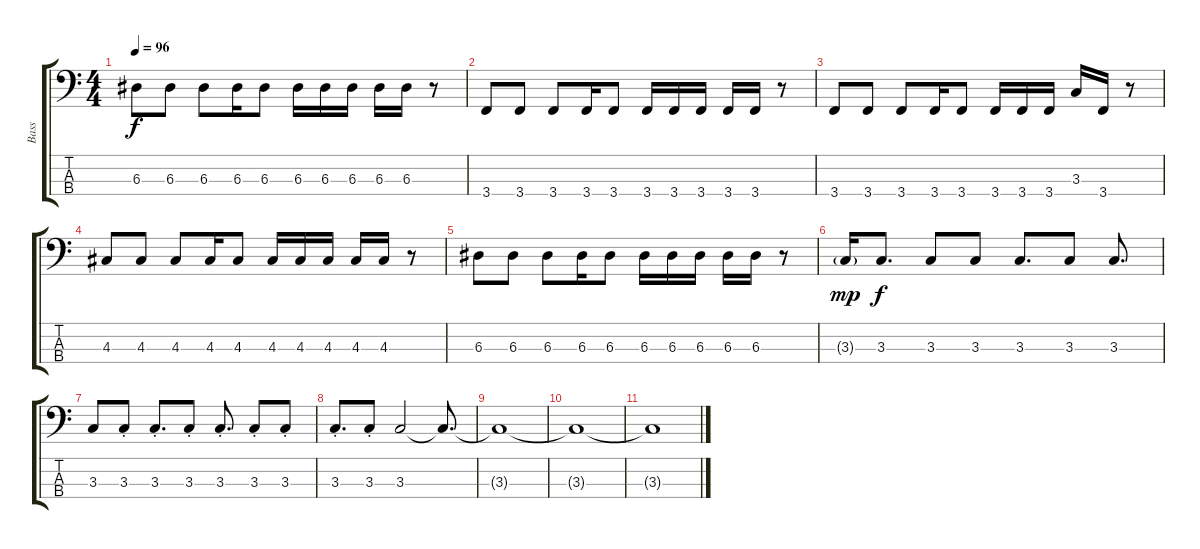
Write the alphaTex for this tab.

\track ("Bass" "Bass") {instrument electricbassfinger}
\staff {score tabs}
\tuning (G2 D2 A1 D1) {hide}
\ts (4 4)
\tempo 96
\clef f4
\ks c
6.3.8{dy f} 6.3.8 6.3.8 6.3.16 6.3.8 6.3.16 6.3.16 6.3.16 6.3.16 6.3.16 r.8 |
3.4.8 3.4.8 3.4.8 3.4.16 3.4.8 3.4.16 3.4.16 3.4.16 3.4.16 3.4.16 r.8 |
3.4.8 3.4.8 3.4.8 3.4.16 3.4.8 3.4.16 3.4.16 3.4.16 3.3.16 3.4.16 r.8 |
4.3.8 4.3.8 4.3.8 4.3.16 4.3.8 4.3.16 4.3.16 4.3.16 4.3.16 4.3.16 r.8 |
6.3.8 6.3.8 6.3.8 6.3.16 6.3.8 6.3.16 6.3.16 6.3.16 6.3.16 6.3.16 r.8 |
3.3{g}.16{dy mp} 3.3.8{d dy f} 3.3.8 3.3.8 3.3.8{d} 3.3.8 3.3.8{d} |
3.3.8 3.3{st}.8 3.3{st}.8{d} 3.3{st}.8 3.3{st}.8{d} 3.3{st}.8 3.3{st}.8 |
3.3{st}.8{d} 3.3{st}.8 3.3.2 3.3{t}.8{d} |
3.3{t}.1 |
3.3{t}.1 |
3.3{t}.1
